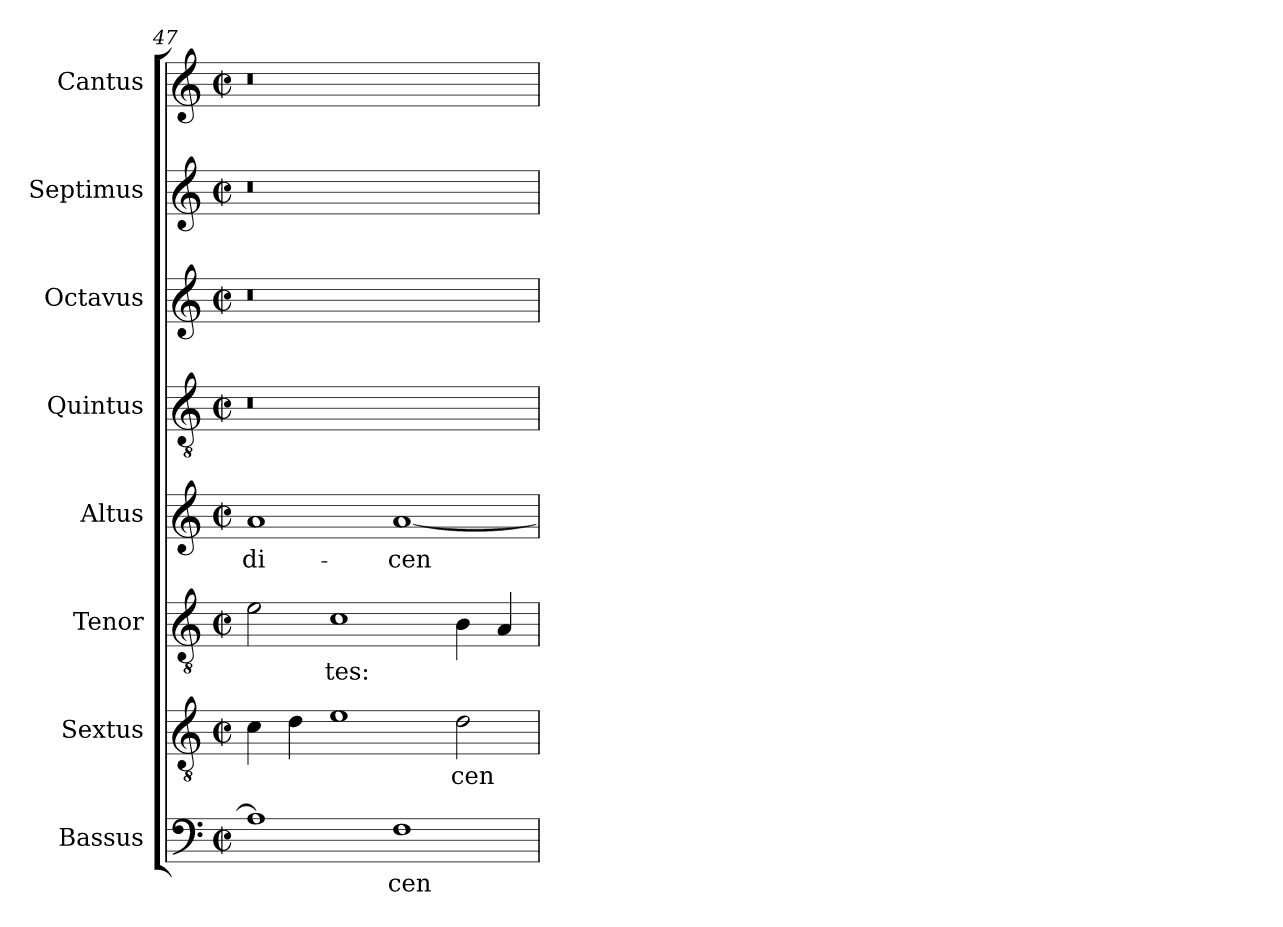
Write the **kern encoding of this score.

**kern	**text	**kern	**text	**kern	**text	**kern	**text	**kern	**kern	**kern	**kern
*part8	*part8	*part7	*part7	*part6	*part6	*part5	*part5	*part4	*part3	*part2	*part1
*staff8	*staff8	*staff7	*staff7	*staff6	*staff6	*staff5	*staff5	*staff4	*staff3	*staff2	*staff1
*I"Bassus	*	*I"Sextus	*	*I"Tenor	*	*I"Altus	*	*I"Quintus	*I"Octavus	*I"Septimus	*I"Cantus
*clefF4	*	*clefGv2	*	*clefGv2	*	*clefG2	*	*clefGv2	*clefG2	*clefG2	*clefG2
*M2/2	*	*M2/2	*	*M2/2	*	*M2/2	*	*M2/2	*M2/2	*M2/2	*M2/2
*met(c|)	*	*met(c|)	*	*met(c|)	*	*met(c|)	*	*met(c|)	*met(c|)	*met(c|)	*met(c|)
=47	=47	=47	=47	=47	=47	=47	=47	=47	=47	=47	=47
!	!	!	!	!	!	!	!LO:LY:b:cj	!	!	!	!
1A]	.	4c\	.	2e\	.	1a	di-	0r	0r	0r	0r
.	.	4d\	.	.	.	.	.	.	.	.	.
!	!	!	!	!	!LO:LY:b:cj	!	!	!	!	!	!
.	.	1e	.	1c	-tes:	.	.	.	.	.	.
!	!LO:LY:b:cj	!	!	!	!	!	!LO:LY:b:cj	!	!	!	!
1F	-cen-	.	.	.	.	[<1a	-cen-	.	.	.	.
!	!	!	!LO:LY:b:cj	!	!	!	!	!	!	!	!
.	.	2d\	cen	4B\	.	.	.	.	.	.	.
.	.	.	.	4A/	.	.	.	.	.	.	.
=	=	=	=	=	=	=	=	=	=	=	=
*-	*-	*-	*-	*-	*-	*-	*-	*-	*-	*-	*-
